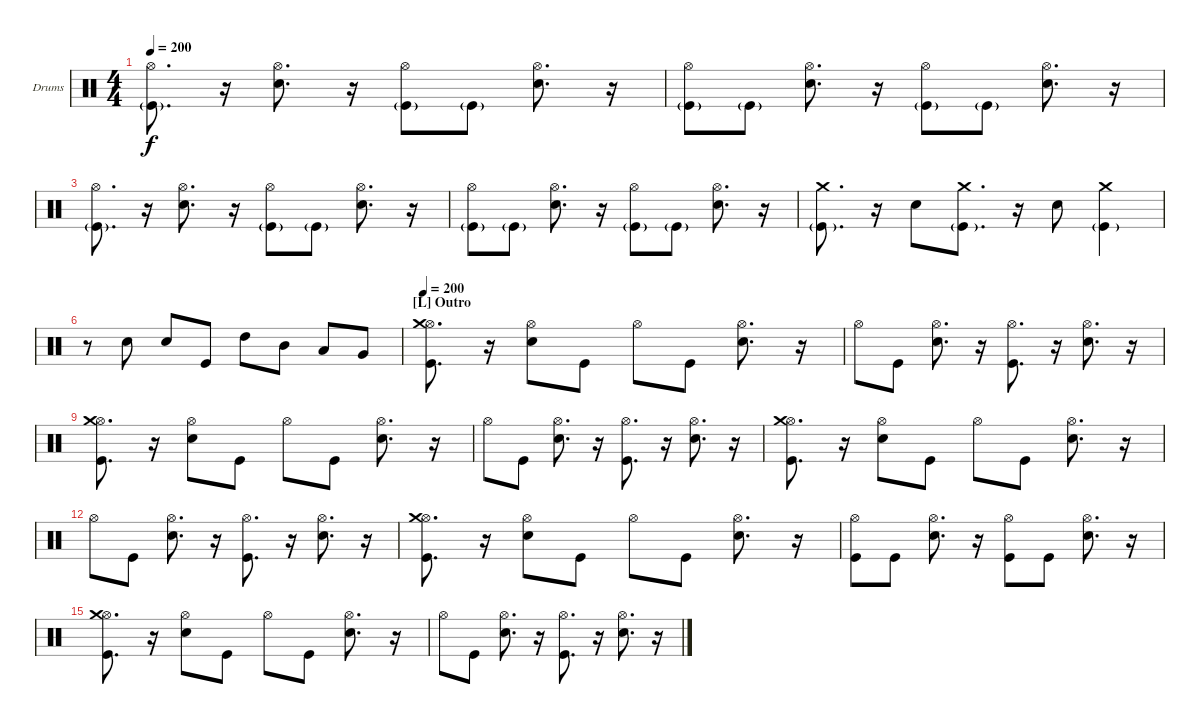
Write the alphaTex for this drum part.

\bracketExtendMode nobrackets
\firstSystemTrackNameOrientation horizontal
\otherSystemsTrackNameOrientation horizontal
\defaultBarNumberDisplay FirstOfSystem
\track ("Drum2" "Drums") {instrument percussion}
\staff {score}
\articulation defaults
\ts (4 4)
\tempo 200
\clef neutral
\scale
0.25
\ks c
("Kick (hit)"{g} "Hi-Hat (open)").8{d dy f} r.16 ("Snare (hit) 2" "Hi-Hat (open)").8{d} r.16 ("Kick (hit)"{g} "Hi-Hat (open)").8 "Kick (hit)"{g}.8 ("Snare (hit) 2" "Hi-Hat (open)").8{d} r.16 |
\scale
0.25 ("Kick (hit)"{g} "Hi-Hat (open)").8 "Kick (hit)"{g}.8 ("Snare (hit) 2" "Hi-Hat (open)").8{d} r.16 ("Kick (hit)"{g} "Hi-Hat (open)").8 "Kick (hit)"{g}.8 ("Snare (hit) 2" "Hi-Hat (open)").8{d} r.16 |
\scale
0.25 ("Kick (hit)"{g} "Hi-Hat (open)").8{d} r.16 ("Snare (hit) 2" "Hi-Hat (open)").8{d} r.16 ("Kick (hit)"{g} "Hi-Hat (open)").8 "Kick (hit)"{g}.8 ("Snare (hit) 2" "Hi-Hat (open)").8{d} r.16 |
\scale
0.25 ("Kick (hit)"{g} "Hi-Hat (open)").8 "Kick (hit)"{g}.8 ("Snare (hit) 2" "Hi-Hat (open)").8{d} r.16 ("Kick (hit)"{g} "Hi-Hat (open)").8 "Kick (hit)"{g}.8 ("Snare (hit) 2" "Hi-Hat (open)").8{d} r.16 |
\scale
0.25 ("Kick (hit)"{g} "Crash medium (hit)").8{d} r.16 "Snare (hit) 2".8 ("Kick (hit)"{g} "Crash medium (hit)").8{d} r.16 "Snare (hit) 2".8 ("Kick (hit)"{g} "Crash medium (hit)").4 |
\scale
0.25 r.8 "Snare (hit) 2".8 "Snare (hit) 2".8 "Kick (hit)".8 "High Tom (hit)".8 "Mid Tom (hit)".8 "Low Tom (hit)".8 "Very Low Tom (hit)".8 |
\section ("L" "Outro")
\tempo 200
\scale
0.25 ("Kick (hit)" "Hi-Hat (open)" "Crash medium (hit)").8{d} r.16 ("Snare (hit) 2" "Hi-Hat (open)").8 "Kick (hit)".8 "Hi-Hat (open)".8 "Kick (hit)".8 ("Snare (hit) 2" "Hi-Hat (open)").8{d} r.16 |
\scale
0.25 "Hi-Hat (open)".8 "Kick (hit)".8 ("Snare (hit) 2" "Hi-Hat (open)").8{d} r.16 ("Kick (hit)" "Hi-Hat (open)").8{d} r.16 ("Snare (hit) 2" "Hi-Hat (open)").8{d} r.16 |
\scale
0.25 ("Kick (hit)" "Hi-Hat (open)" "Crash medium (hit)").8{d} r.16 ("Snare (hit) 2" "Hi-Hat (open)").8 "Kick (hit)".8 "Hi-Hat (open)".8 "Kick (hit)".8 ("Snare (hit) 2" "Hi-Hat (open)").8{d} r.16 |
\scale
0.25 "Hi-Hat (open)".8 "Kick (hit)".8 ("Snare (hit) 2" "Hi-Hat (open)").8{d} r.16 ("Kick (hit)" "Hi-Hat (open)").8{d} r.16 ("Snare (hit) 2" "Hi-Hat (open)").8{d} r.16 |
\scale
0.25 ("Kick (hit)" "Hi-Hat (open)" "Crash medium (hit)").8{d} r.16 ("Snare (hit) 2" "Hi-Hat (open)").8 "Kick (hit)".8 "Hi-Hat (open)".8 "Kick (hit)".8 ("Snare (hit) 2" "Hi-Hat (open)").8{d} r.16 |
\scale
0.25 "Hi-Hat (open)".8 "Kick (hit)".8 ("Snare (hit) 2" "Hi-Hat (open)").8{d} r.16 ("Kick (hit)" "Hi-Hat (open)").8{d} r.16 ("Snare (hit) 2" "Hi-Hat (open)").8{d} r.16 |
\scale
0.25 ("Kick (hit)" "Hi-Hat (open)" "Crash medium (hit)").8{d} r.16 ("Snare (hit) 2" "Hi-Hat (open)").8 "Kick (hit)".8 "Hi-Hat (open)".8 "Kick (hit)".8 ("Snare (hit) 2" "Hi-Hat (open)").8{d} r.16 |
\scale
0.25 ("Hi-Hat (open)" "Kick (hit)").8 "Kick (hit)".8 ("Snare (hit) 2" "Hi-Hat (open)").8{d} r.16 ("Kick (hit)" "Hi-Hat (open)").8 "Kick (hit)".8 ("Snare (hit) 2" "Hi-Hat (open)").8{d} r.16 |
\scale
0.25 ("Kick (hit)" "Hi-Hat (open)" "Crash medium (hit)").8{d} r.16 ("Snare (hit) 2" "Hi-Hat (open)").8 "Kick (hit)".8 "Hi-Hat (open)".8 "Kick (hit)".8 ("Snare (hit) 2" "Hi-Hat (open)").8{d} r.16 |
\scale
0.25 "Hi-Hat (open)".8 "Kick (hit)".8 ("Snare (hit) 2" "Hi-Hat (open)").8{d} r.16 ("Kick (hit)" "Hi-Hat (open)").8{d} r.16 ("Snare (hit) 2" "Hi-Hat (open)").8{d} r.16
